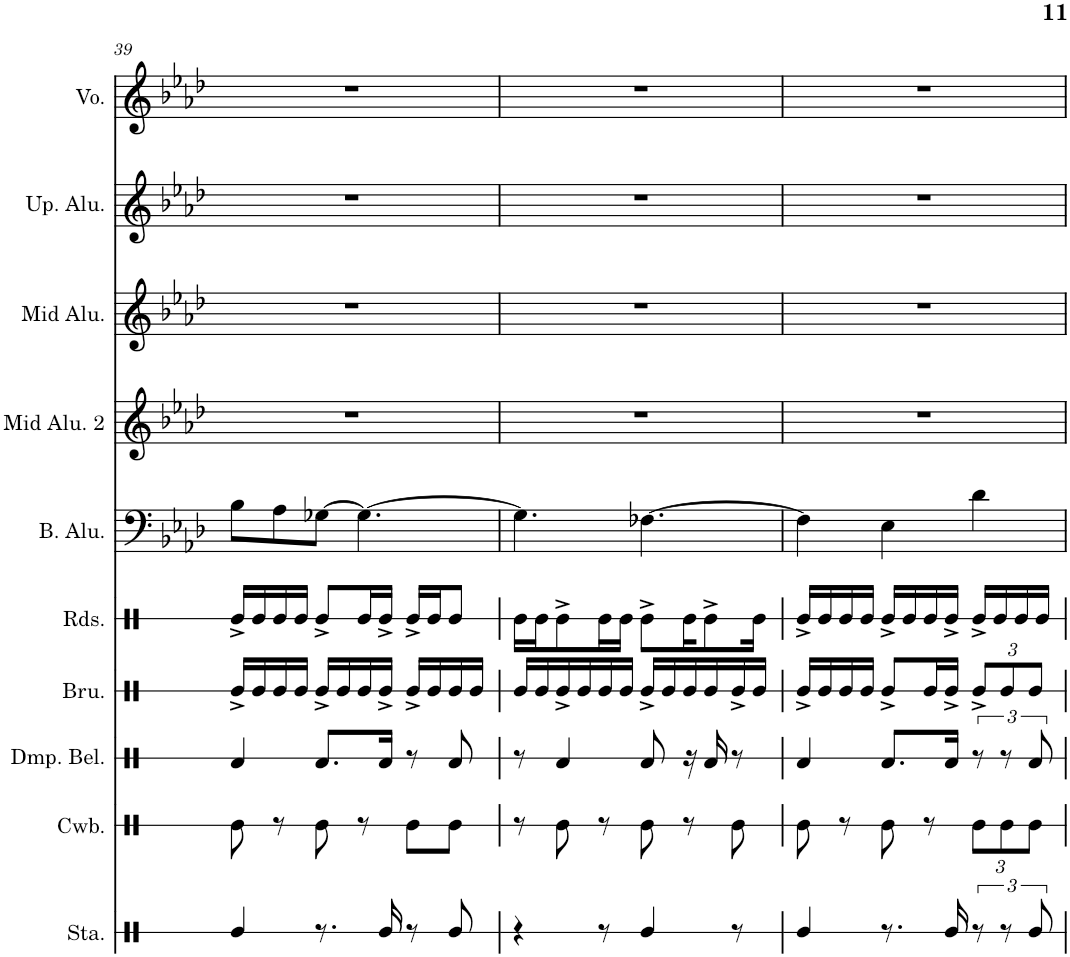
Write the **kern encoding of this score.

**kern	**kern	**kern	**kern	**kern	**kern	**kern	**kern	**kern	**kern
*part10	*part9	*part8	*part7	*part6	*part5	*part4	*part3	*part2	*part1
*staff10	*staff9	*staff8	*staff7	*staff6	*staff5	*staff4	*staff3	*staff2	*staff1
*I"Stamp	*I"Metal Dampened Bell	*I"Dampened Bell	*I"Brushes on Dampened Bell	*I"Rods on Dampened Bell	*I"Bass Aluphone	*I"Mid Aluphone 2	*I"Mid Aluphone	*I"Upper Aluphone	*I"Voice
*I'Sta.	*	*I'Dmp. Bel.	*I'Bru.	*I'Rds.	*I'B. Alu.	*I'Mid Alu. 2	*I'Mid Alu.	*I'Up. Alu.	*I'Vo.
!!LO:PB:g=z
*clefX	*clefX	*clefX	*clefX	*clefX	*clefF4	*clefG2	*clefG2	*clefG2	*clefG2
*	*	*	*	*	*Trd-7c-12	*Trd-7c-12	*Trd-7c-12	*Trd-14c-24	*
*k[]	*k[]	*k[]	*k[]	*k[]	*k[b-e-a-d-]	*k[b-e-a-d-]	*k[b-e-a-d-]	*k[b-e-a-d-]	*k[b-e-a-d-]
*M6/8	*M6/8	*M6/8	*M6/8	*M6/8	*M6/8	*M6/8	*M6/8	*M6/8	*M6/8
=39	=39	=39	=39	=39	=39	=39	=39	=39	=39
4Re/	8Re\	4Rd/	16Re^/LL	16Re^/LL	8B-\L	2.r	2.r	2.r	2.r
.	.	.	16Re/	16Re/	.	.	.	.	.
.	8r	.	16Re/	16Re/	8A-\	.	.	.	.
.	.	.	16Re/JJ	16Re/JJ	.	.	.	.	.
8.r	8Re\	8.Rd/L	16Re^/LL	8Re^/L	[8G-X\J	.	.	.	.
.	.	.	16Re/	.	.	.	.	.	.
.	8r	.	16Re/	16Re/L	4.G-\_	.	.	.	.
16Re/	.	16Rd/Jk	16Re^/JJ	16Re^/JJ	.	.	.	.	.
8r	8Re\L	8r	16Re^/LL	16Re^/LL	.	.	.	.	.
.	.	.	16Re/	16Re/J	.	.	.	.	.
8Re/	8Re\J	8Rd/	16Re/	8Re/J	.	.	.	.	.
.	.	.	16Re/JJ	.	.	.	.	.	.
=40	=40	=40	=40	=40	=40	=40	=40	=40	=40
4r	8r	8r	16Re/LL	16Re\LL	4.G-\]	2.r	2.r	2.r	2.r
.	.	.	16Re/	16Re\J	.	.	.	.	.
.	8Re\	4Rd/	16Re^/	8Re^\	.	.	.	.	.
.	.	.	16Re/	.	.	.	.	.	.
8r	8r	.	16Re/	16Re\L	.	.	.	.	.
.	.	.	16Re/JJ	16Re\JJ	.	.	.	.	.
4Re/	8Re\	8Rd/	16Re^/LL	8Re^\L	[4.F-X\	.	.	.	.
.	.	.	16Re/	.	.	.	.	.	.
.	8r	16r	16Re/	16Re\K	.	.	.	.	.
.	.	16Rd/	16Re/	8Re^\	.	.	.	.	.
8r	8Re\	8r	16Re^/	.	.	.	.	.	.
.	.	.	16Re/JJ	16Re\Jk	.	.	.	.	.
=41	=41	=41	=41	=41	=41	=41	=41	=41	=41
4Re/	8Re\	4Rd/	16Re^/LL	16Re^/LL	4F-\]	2.r	2.r	2.r	2.r
.	.	.	16Re/	16Re/	.	.	.	.	.
.	8r	.	16Re/	16Re/	.	.	.	.	.
.	.	.	16Re/JJ	16Re/JJ	.	.	.	.	.
8.r	8Re\	8.Rd/L	8Re^/L	16Re^/LL	4E-\	.	.	.	.
.	.	.	.	16Re/	.	.	.	.	.
.	8r	.	16Re/L	16Re/	.	.	.	.	.
16Re/	.	16Rd/Jk	16Re^/JJ	16Re^/JJ	.	.	.	.	.
*	*Xbrackettup	*	*Xbrackettup	*	*	*	*	*	*
12r	12Re\L	12r	12Re^/L	16Re^/LL	4d-\	.	.	.	.
.	.	.	.	16Re/	.	.	.	.	.
12r	12Re\	12r	12Re/	.	.	.	.	.	.
.	.	.	.	16Re/	.	.	.	.	.
12Re/	12Re\J	12Rd/	12Re/J	.	.	.	.	.	.
.	.	.	.	16Re/JJ	.	.	.	.	.
=	=	=	=	=	=	=	=	=	=
*-	*-	*-	*-	*-	*-	*-	*-	*-	*-
